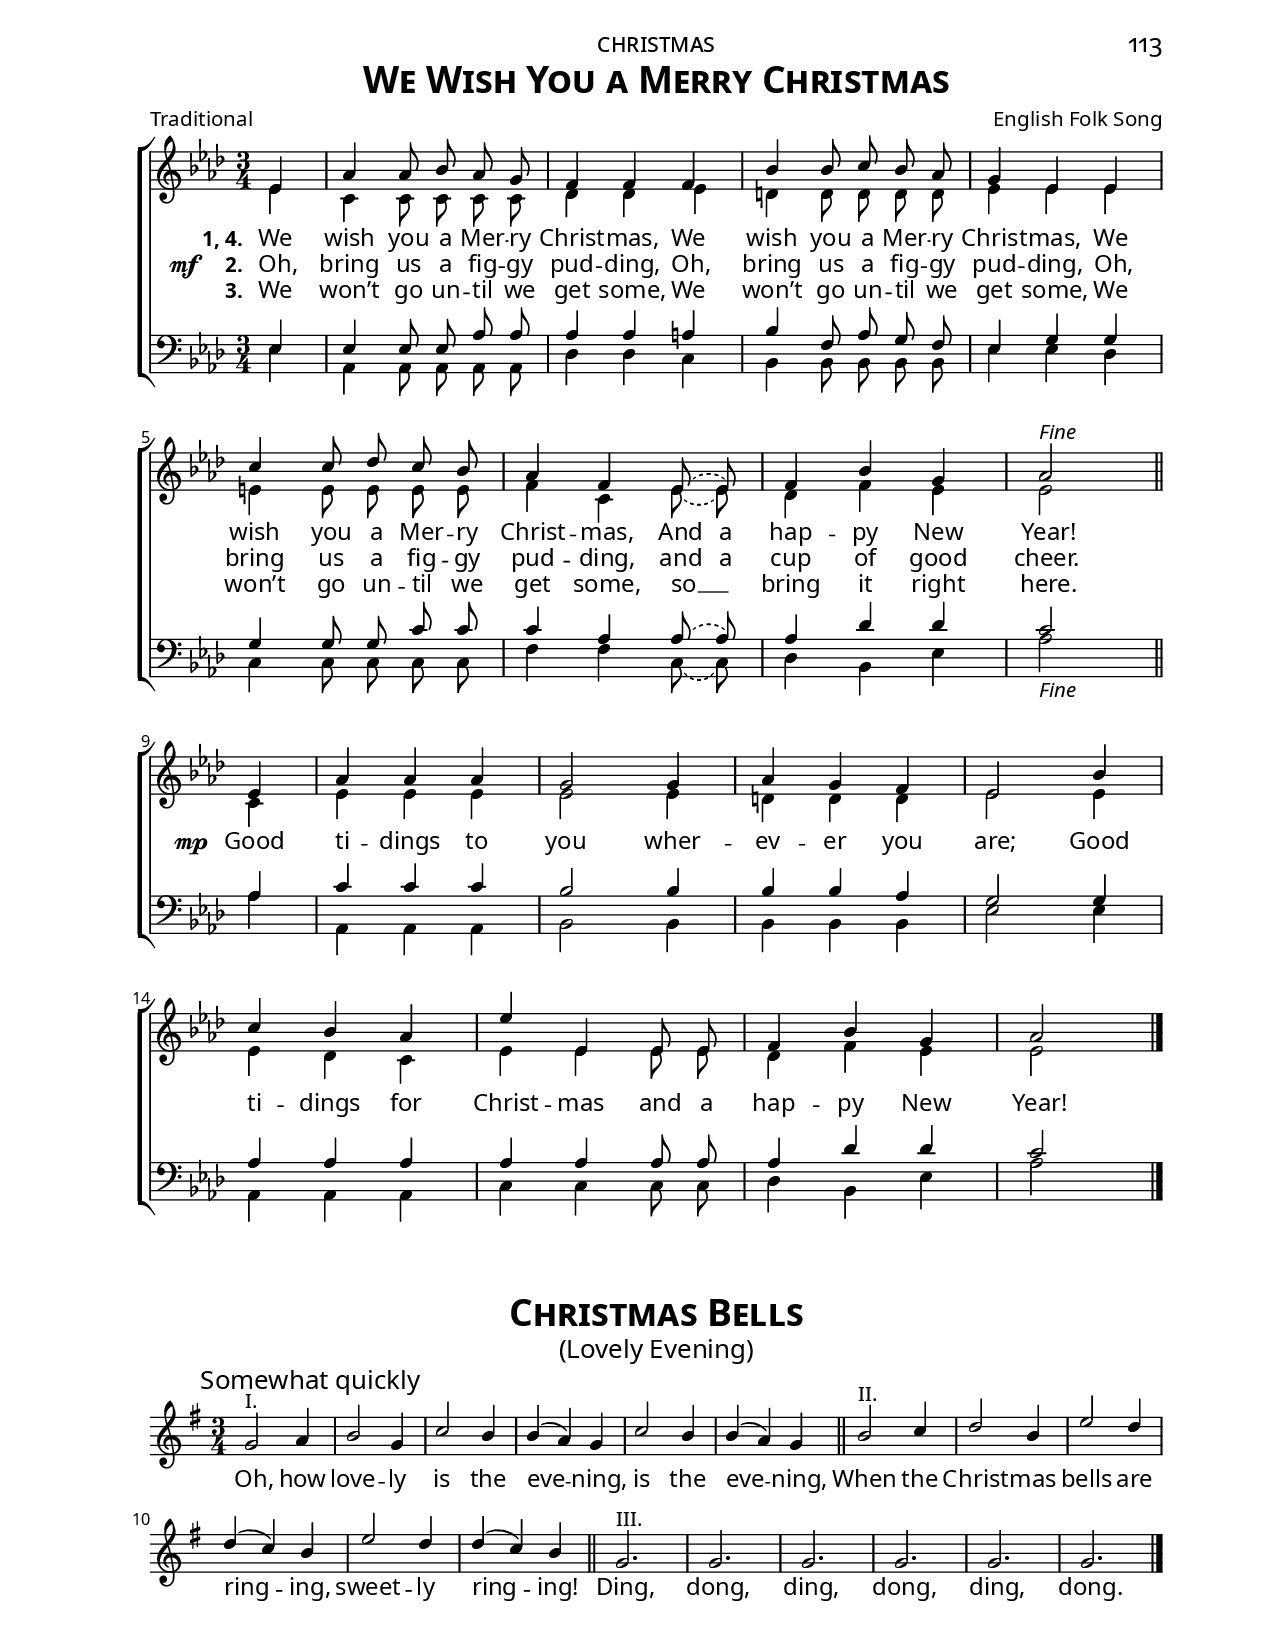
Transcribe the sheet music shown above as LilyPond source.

\version "2.24.0"
\include "util.ly"
\header {
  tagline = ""
}
\paper {
  print-all-headers = ##t
  paper-height = 11\in
  paper-width = 8.5\in
  indent = 0\in
  %system-system-spacing = #'((basic-distance . 10) (padding . 0))
  %system-system-spacing =
  %  #'((basic-distance . 0)
  %     (minimum-distance . 0)
  %     (padding . -0.35)
  %     (stretchability . 100))
  ragged-last-bottom = ##f
  ragged-bottom = ##f
  two-sided = ##t
  inner-margin = 1\in
  outer-margin = 0.75\in
  top-margin = 0.26\in
  bottom-margin = 0.25\in
  first-page-number = #113
  print-first-page-number = ##t
  headerLine = \markup{\override #'(font-name . "Garamond Premier Pro") \smallCapsOldStyle"christmas"}
  oddHeaderMarkup = \markup\fill-line{
     \override #'(font-name . "Garamond Premier Pro")\abs-fontsize #12.5
     \combine 
        \fill-line{"" \if \should-print-page-number
        \oldStylePageNum""
        }
        \fill-line{\headerLine}
  }
  evenHeaderMarkup = \markup {
     \override #'(font-name . "Garamond Premier Pro")\abs-fontsize #12.5
     \combine
        \if \should-print-page-number
        \oldStylePageNum""
        \fill-line{\headerLine}
  }
}
#(set-global-staff-size 18) \paper{ #(define fonts (make-pango-font-tree "Garamond Premier Pro" "Garamond Premier Pro" "Garamond Premier Pro" (/ 18 20))) }
global = {
  \key aes \major
  \time 3/4
  \autoBeamOff
  \override DynamicLineSpanner.staff-padding = #0.0
  \override DynamicLineSpanner.Y-extent = #'(-0.5 . 0.5)
}

sopMusic = \relative c' {
  \partial 4 ees4 |
  aes4 aes8\noBeam bes aes\noBeam g |
  f4 f f |
  bes bes8\noBeam c bes\noBeam aes |
  g4 ees ees |
  
  c' c8\noBeam des c\noBeam bes |
  \slurDashed aes4 f ees8\noBeam( ees) |
  f4 bes g |
  \partial 2 aes2^\markup\italic"Fine" \bar "||" \break
  \partial 4 ees4 |
  aes aes aes |
  
  g2 g4 |
  aes g f |
  ees2 bes'4 |
  c bes aes |
  ees' ees, ees8\noBeam ees |
  f4 bes g |
  \partial 2 aes2 \bar "|."
}
sopWords = \lyricmode {
  
}

altoMusic = \relative c' {
  ees4 |
  c c8\noBeam c c\noBeam c |
  des4 des ees |
  d d8\noBeam d d\noBeam d |
  ees4 ees ees |
  
  e e8\noBeam e e\noBeam e |
  \slurDashed f4 c ees8\noBeam( ees) |
  des4 f ees |
  ees2 \bar "||"
  c4 |
  ees4 ees ees |
  
  ees2 ees4 |
  d4 d d |
  ees2 ees4 |
  ees des c |
  ees ees ees8\noBeam ees |
  des4 f ees |
  \partial 2 ees2 \bar "|."
}
altoWords = \lyricmode {
  \dropLyricsV
  \set stanza = #"1, 4. "
  \set ignoreMelismata = ##t
  We wish you a Mer -- ry Christ -- mas,
  We wish you a Mer -- ry Christ -- mas,
  We wish you a Mer -- ry Christ -- mas,
  And a hap -- py New Year!
}
altoWordsII = {
  \dropLyricsV
  \set stanza = \markup{\dynamic"mf   " "2. "}
  \lyricmode {
  %\markup\italic
    \set ignoreMelismata = ##t
    Oh, bring us a fig -- gy pud -- ding,
    Oh, bring us a fig -- gy pud -- ding,
    Oh, bring us a fig -- gy pud -- ding,
    and a cup of good cheer.
  }
  \set stanza = \markup\dynamic"mp "
  \lyricmode{
    Good ti -- dings to you wher -- ev -- er you are;
    Good ti -- dings for Christ -- mas and a hap -- py New Year!
  }
}
altoWordsIII = \lyricmode {
  \dropLyricsV
  \set stanza = #"3. "
  \set ignoreMelismata = ##t
  We won’t go un -- til we get some,
  We won’t go un -- til we get some,
  We won’t go un -- til we get some,
  so __ _ bring it right here.
}
altoWordsIV = \lyricmode {
  \set stanza = #"4. "
}
altoWordsV = \lyricmode {
  \set stanza = #"5. "
}
altoWordsVI = \lyricmode {
  \set stanza = #"6. "
}
tenorMusic = \relative c {
  ees4 |
  ees4 ees8\noBeam ees aes\noBeam aes |
  aes4 aes a |
  bes f8\noBeam aes g\noBeam f |
  ees4 g g |
  
  g g8\noBeam g c\noBeam c |
  \slurDashed c4 aes aes8\noBeam( aes) |
  aes4 des des |
  c2_\markup\italic"Fine" \bar "||"
  aes4 |
  c c c |
  
  bes2 bes4 |
  bes bes aes |
  g2 g4 |
  aes aes aes |
  aes aes aes8\noBeam aes |
  aes4 des des |
  \partial 2 c2 \bar "|."
}
tenorWords = \lyricmode {

}

bassMusic = \relative c {
  ees4 |
  aes, aes8\noBeam aes aes\noBeam aes |
  des4 des c |
  bes bes8\noBeam bes bes\noBeam bes |
  ees4 ees des |
  
  c c8\noBeam c c\noBeam c |
  \slurDashed f4 f c8\noBeam( c) |
  des4 bes ees |
  aes2 \bar "||"
  aes4 |
  aes, aes aes |
  
  bes2 bes4 |
  bes bes bes |
  ees2 ees4 |
  aes, aes aes |
  c c c8\noBeam c |
  des4 bes ees |
  \partial 2 aes2 \bar "|."
}
bassWords = \lyricmode {

}

pianoRH = \relative c' {
  
}
pianoLH = \relative c' {
  
}

\score {
  <<
   \new ChoirStaff <<
%    \new Lyrics = sopranos \with { \override VerticalAxisGroup.nonstaff-relatedstaff-spacing = #'((basic-distance . 1)) }
    \new Staff = women <<
      \new Voice = "sopranos" { \voiceOne << \global \sopMusic >> }
      \new Voice = "altos" { \voiceTwo << \global \altoMusic >> }
    >>
    \new Lyrics \with { alignAboveContext = #"women" \override VerticalAxisGroup.nonstaff-relatedstaff-spacing = #'((basic-distance . 1))} \lyricsto "sopranos" \sopWords
    \new Lyrics = "altosVI"  \with { alignBelowContext = #"women" } \lyricsto "sopranos" \altoWordsVI
    \new Lyrics = "altosV"  \with { alignBelowContext = #"women" } \lyricsto "sopranos" \altoWordsV
    \new Lyrics = "altosIV"  \with { alignBelowContext = #"women" } \lyricsto "sopranos" \altoWordsIV
    \new Lyrics = "altosIII"  \with { alignBelowContext = #"women" } \lyricsto "sopranos" \altoWordsIII
    \new Lyrics = "altosII"  \with { alignBelowContext = #"women" } \lyricsto "sopranos" \altoWordsII
    \new Lyrics = "altos"  \with { alignBelowContext = #"women" \override VerticalAxisGroup.nonstaff-relatedstaff-spacing = #'((basic-distance . 1))} \lyricsto "sopranos" \altoWords
   \new Staff = men <<
      \clef bass
      \new Voice = "tenors" { \voiceOne << \global \tenorMusic >> }
      \new Voice = "basses" { \voiceTwo << \global \bassMusic >> }
    >>
    \new Lyrics \with { alignAboveContext = #"men" \override VerticalAxisGroup.nonstaff-relatedstaff-spacing = #'((basic-distance . 1)) } \lyricsto "tenors" \tenorWords
    \new Lyrics \with { alignBelowContext = #"men" \override VerticalAxisGroup.nonstaff-relatedstaff-spacing = #'((basic-distance . 1)) } \lyricsto "basses" \bassWords
  >>
%    \new PianoStaff << \new Staff { \new Voice { \pianoRH } } \new Staff { \clef "bass" \pianoLH } >>
  >>
  \layout {
  \context {
    \Lyrics
    \override LyricText.font-size = #1.3
  }
    \context {
      \Score
      %\override SpacingSpanner.base-shortest-duration = #(ly:make-moment 1/8)
      %\override SpacingSpanner.common-shortest-duration = #(ly:make-moment 1/4)
    }
    \context {
      % Remove all empty staves
      % \Staff \RemoveEmptyStaves \override VerticalAxisGroup.remove-first = ##t
    }
    \context {
      \Lyrics
      \override LyricText.X-offset = #center-on-word
    }
  }
  \header {
    title = \markup{\override #'(font-name . "Garamond Premier Pro Semibold"){ \abs-fontsize #18 \smallCapsOldStyle"We Wish You a Merry Christmas"}}
    poet = \markup\oldStyleNum"Traditional"
    composer = \markup\oldStyleNum"English Folk Song"
  }
}




















global = {
  \key g \major
  \time 3/4
}

sopMusic = \relative c'' {
  \once \override Score.RehearsalMark.self-alignment-X = #LEFT
  \mark "Somewhat quickly"
  g2^"I." a4 |
  b2 g4 |
  c2 b4 |
  b( a) g |
  c2 b4 |
  b( a) g \bar "||"
  
  b2^"II." c4 |
  d2 b4 |
  e2 d4 |
  d( c) b |
  e2 d4 |
  d( c) b \bar "||"
  
  g2.^"III." |
  g2. |
  g2. |
  g2. |
  g2. |
  g2. \bar "|."
}
sopWords = \lyricmode {
  
}

altoMusic = \relative c' {
  
}
altoWords = \lyricmode {
  Oh, how love -- ly is the eve -- ning, is the eve -- ning,
  When the Christ -- mas bells are ring -- ing, sweet -- ly ring -- ing!
  Ding, dong, ding, dong, ding, dong.
}
altoWordsII = \lyricmode {
}
altoWordsIII = \lyricmode {
}
altoWordsIV = \lyricmode {
}
altoWordsV = \lyricmode {
}
altoWordsVI = \lyricmode {
}
tenorMusic = \relative c' {
}
tenorWords = \lyricmode {

}

bassMusic = \relative c {
}
bassWords = \lyricmode {

}

pianoRH = \relative c' {
  
}
pianoLH = \relative c' {
  
}

\score {
  <<
   \new ChoirStaff <<
%    \new Lyrics = sopranos \with { \override VerticalAxisGroup.nonstaff-relatedstaff-spacing = #'((basic-distance . 1)) }
    \new Staff = women <<
      \new Voice = "sopranos" { \voiceOne << \global \sopMusic >> }
      \new Voice = "altos" { \voiceTwo << \global \altoMusic >> }
    >>
    \new Lyrics \with { alignAboveContext = #"women" \override VerticalAxisGroup.nonstaff-relatedstaff-spacing = #'((basic-distance . 1))} \lyricsto "sopranos" \sopWords
    \new Lyrics = "altosVI"  \with { alignBelowContext = #"women" } \lyricsto "sopranos" \altoWordsVI
    \new Lyrics = "altosV"  \with { alignBelowContext = #"women" } \lyricsto "sopranos" \altoWordsV
    \new Lyrics = "altosIV"  \with { alignBelowContext = #"women" } \lyricsto "sopranos" \altoWordsIV
    \new Lyrics = "altosIII"  \with { alignBelowContext = #"women" } \lyricsto "sopranos" \altoWordsIII
    \new Lyrics = "altosII"  \with { alignBelowContext = #"women" } \lyricsto "sopranos" \altoWordsII
    \new Lyrics = "altos"  \with { alignBelowContext = #"women" } \lyricsto "sopranos" \altoWords
   
  >>
%    \new PianoStaff << \new Staff { \new Voice { \pianoRH } } \new Staff { \clef "bass" \pianoLH } >>
  >>
  \layout {
  \context {
    \Lyrics
    \override LyricText.font-size = #1.3
  }
    \context {
      \Score
      %\override SpacingSpanner.base-shortest-duration = #(ly:make-moment 1/8)
      %\override SpacingSpanner.common-shortest-duration = #(ly:make-moment 1/4)
    }
    \context {
      % Remove all empty staves
      % \Staff \RemoveEmptyStaves \override VerticalAxisGroup.remove-first = ##t
    }
    \context {
      \Lyrics
      \override LyricText.X-offset = #center-on-word
    }
  }
  \header {
    title = \markup{\override #'(font-name . "Garamond Premier Pro Semibold"){ \abs-fontsize #18 \smallCapsOldStyle"Christmas Bells"}}
    subtitle = \markup{\override #'(font-name . "Garamond Premier Pro"){ \abs-fontsize #12.5 "(Lovely Evening)"}}
  }
}

